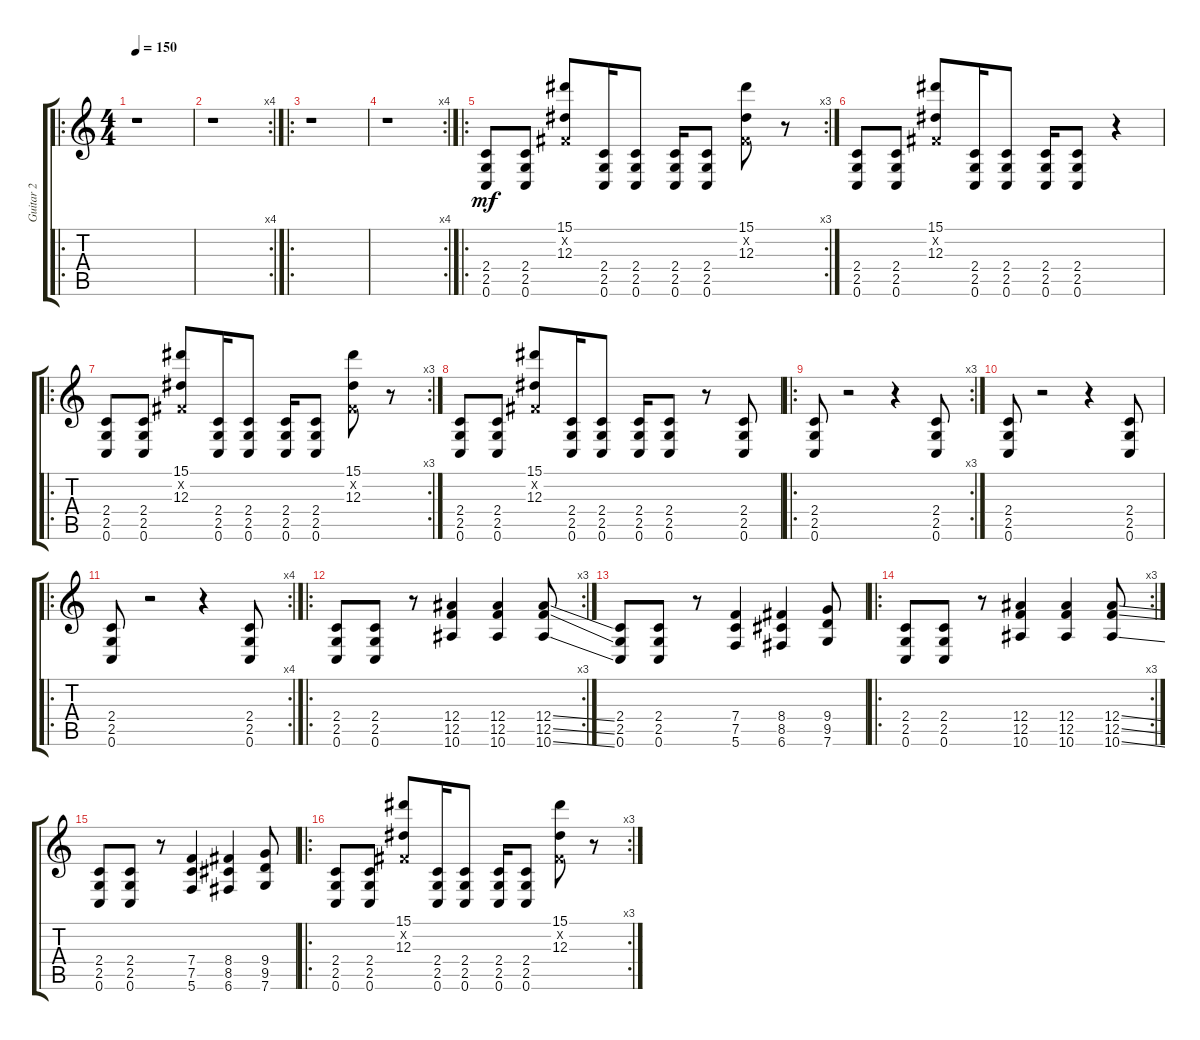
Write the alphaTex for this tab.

\track ("Guitar 2" "Guitar 2") {instrument overdrivenguitar}
\staff {score tabs}
\tuning (C4 G3 Eb3 Bb2 F2 C2) {hide}
\ro
\ts (4 4)
\tempo 150
\clef g2
\ks c
r.1{dy mf instrument overdrivenguitar} |
\rc 4
r.1 |
\ro
r.1 |
\rc 4
r.1 |
\ro
\rc 3
(2.4 2.5 0.6).8 (2.4 2.5 0.6).8 (15.1 -1.2{x} 12.3).8 (2.4 2.5 0.6).16 (2.4 2.5 0.6).8 (2.4 2.5 0.6).16 (2.4 2.5 0.6).8 (15.1 -1.2{x} 12.3).8 r.8 |
(2.4 2.5 0.6).8 (2.4 2.5 0.6).8 (15.1 -1.2{x} 12.3).8 (2.4 2.5 0.6).16 (2.4 2.5 0.6).8 (2.4 2.5 0.6).16 (2.4 2.5 0.6).8 r.4 |
\ro
\rc 3
(2.4 2.5 0.6).8 (2.4 2.5 0.6).8 (15.1 -1.2{x} 12.3).8 (2.4 2.5 0.6).16 (2.4 2.5 0.6).8 (2.4 2.5 0.6).16 (2.4 2.5 0.6).8 (15.1 -1.2{x} 12.3).8 r.8 |
(2.4 2.5 0.6).8 (2.4 2.5 0.6).8 (15.1 -1.2{x} 12.3).8 (2.4 2.5 0.6).16 (2.4 2.5 0.6).8 (2.4 2.5 0.6).16 (2.4 2.5 0.6).8 r.8 (2.4 2.5 0.6).8 |
\ro
\rc 3
(2.4 2.5 0.6).8 r.2 r.4 (2.4 2.5 0.6).8 |
(2.4 2.5 0.6).8 r.2 r.4 (2.4 2.5 0.6).8 |
\ro
\rc 4
(2.4 2.5 0.6).8 r.2 r.4 (2.4 2.5 0.6).8 |
\ro
\rc 3
(2.4 2.5 0.6).8 (2.4 2.5 0.6).8 r.8 (12.4 12.5 10.6).4 (12.4 12.5 10.6).4 (12.4{ss} 12.5{ss} 10.6{ss}).8 |
(2.4 2.5 0.6).8 (2.4 2.5 0.6).8 r.8 (7.4 7.5 5.6).4 (8.4 8.5 6.6).4 (9.4 9.5 7.6).8 |
\ro
\rc 3
(2.4 2.5 0.6).8 (2.4 2.5 0.6).8 r.8 (12.4 12.5 10.6).4 (12.4 12.5 10.6).4 (12.4{ss} 12.5{ss} 10.6{ss}).8 |
(2.4 2.5 0.6).8 (2.4 2.5 0.6).8 r.8 (7.4 7.5 5.6).4 (8.4 8.5 6.6).4 (9.4 9.5 7.6).8 |
\ro
\rc 3
(2.4 2.5 0.6).8 (2.4 2.5 0.6).8 (15.1 -1.2{x} 12.3).8 (2.4 2.5 0.6).16 (2.4 2.5 0.6).8 (2.4 2.5 0.6).16 (2.4 2.5 0.6).8 (15.1 -1.2{x} 12.3).8 r.8
